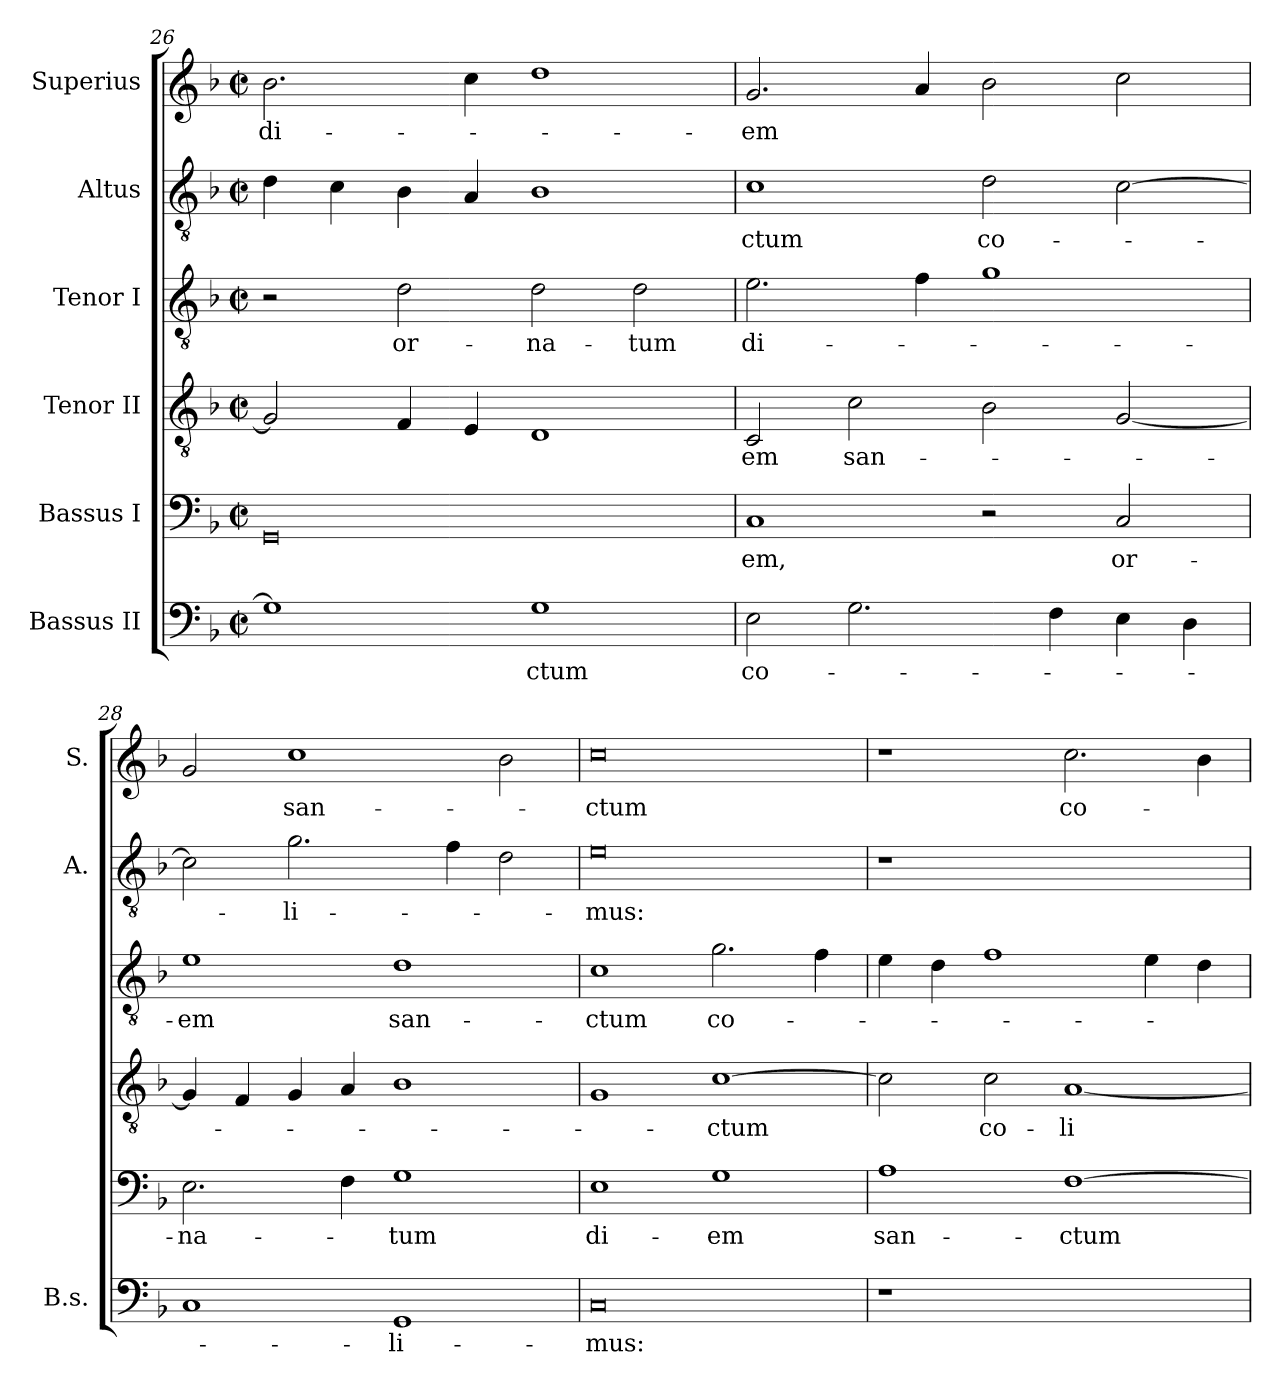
**kern	**text	**kern	**text	**kern	**text	**kern	**text	**kern	**text	**kern	**text
*part6	*part6	*part5	*part5	*part4	*part4	*part3	*part3	*part2	*part2	*part1	*part1
*staff6	*staff6	*staff5	*staff5	*staff4	*staff4	*staff3	*staff3	*staff2	*staff2	*staff1	*staff1
*I"Bassus II	*	*I"Bassus I	*	*I"Tenor II	*	*I"Tenor I	*	*I"Altus	*	*I"Superius	*
*I'B.s.	*	*	*	*	*	*	*	*I'A.	*	*I'S.	*
*clefF4	*	*clefF4	*	*clefGv2	*	*clefGv2	*	*clefGv2	*	*clefG2	*
*	*	*	*	*ITrd7c12	*	*ITrd7c12	*	*ITrd7c12	*	*	*
*k[b-]	*	*k[b-]	*	*k[b-]	*	*k[b-]	*	*k[b-]	*	*k[b-]	*
*F:	*	*F:	*	*F:	*	*F:	*	*F:	*	*F:	*
*M2/2	*	*M2/2	*	*M2/2	*	*M2/2	*	*M2/2	*	*M2/2	*
*met(c|)	*	*met(c|)	*	*met(c|)	*	*met(c|)	*	*met(c|)	*	*met(c|)	*
=26	=26	=26	=26	=26	=26	=26	=26	=26	=26	=26	=26
!	!	!	!	!	!	!	!	!	!	!	!LO:LY:b:color=#000000
1Gi]	.	0GGi	.	2GGi/]	.	2r	.	4Di\	.	2.b-i\	di-
.	.	.	.	.	.	.	.	4Ci\	.	.	.
!	!	!	!	!	!	!	!LO:LY:b:color=#000000	!	!	!	!
.	.	.	.	4FFi/	.	2Di\	or-	4BB-i\	.	.	.
.	.	.	.	4EEi/	.	.	.	4AAi/	.	4cci\	.
!	!LO:LY:b:color=#000000	!	!	!	!	!	!	!	!	!	!
!	!	!	!	!	!	!	!LO:LY:b:color=#000000	!	!	!	!
1Gi	-ctum	.	.	1DDi	.	2Di\	-na-	1BB-i	.	1ddi	.
!	!	!	!	!	!	!	!LO:LY:b:color=#000000	!	!	!	!
.	.	.	.	.	.	2Di\	-tum	.	.	.	.
=27	=27	=27	=27	=27	=27	=27	=27	=27	=27	=27	=27
!	!LO:LY:b:color=#000000	!	!	!	!	!	!	!	!	!	!
!	!	!	!LO:LY:b:color=#000000	!	!	!	!	!	!	!	!
!	!	!	!	!	!LO:LY:b:color=#000000	!	!	!	!	!	!
!	!	!	!	!	!	!	!LO:LY:b:color=#000000	!	!	!	!
!	!	!	!	!	!	!	!	!	!LO:LY:b:color=#000000	!	!
!	!	!	!	!	!	!	!	!	!	!	!LO:LY:b:color=#000000
2Ei\	co-	1Ci	-em,	2CCi/	-em	2.Ei\	di-	1Ci	-ctum	2.gi/	-em
!	!	!	!	!	!LO:LY:b:color=#000000	!	!	!	!	!	!
2.Gi\	.	.	.	2Ci\	san-	.	.	.	.	.	.
.	.	.	.	.	.	4Fi\	.	.	.	4ai/	.
!	!	!	!	!	!	!	!	!	!LO:LY:b:color=#000000	!	!
.	.	2r	.	2BB-i\	.	1Gi	.	2Di\	co-	2b-i\	.
4Fi\	.	.	.	.	.	.	.	.	.	.	.
!	!	!	!LO:LY:b:color=#000000	!	!	!	!	!	!	!	!
4Ei\	.	2Ci/	or-	[<2GGi/	.	.	.	[>2Ci\	.	2cci\	.
4Di\	.	.	.	.	.	.	.	.	.	.	.
=28	=28	=28	=28	=28	=28	=28	=28	=28	=28	=28	=28
!	!	!	!LO:LY:b:color=#000000	!	!	!	!	!	!	!	!
!	!	!	!	!	!	!	!LO:LY:b:color=#000000	!	!	!	!
1Ci	.	2.Ei\	-na-	4GGi/]	.	1Ei	-em	2Ci\]	.	2gi/	.
.	.	.	.	4FFi/	.	.	.	.	.	.	.
!	!	!	!	!	!	!	!	!	!LO:LY:b:color=#000000	!	!
!	!	!	!	!	!	!	!	!	!	!	!LO:LY:b:color=#000000
.	.	.	.	4GGi/	.	.	.	2.Gi\	-li-	1cci	san-
.	.	4Fi\	.	4AAi/	.	.	.	.	.	.	.
!	!LO:LY:b:color=#000000	!	!	!	!	!	!	!	!	!	!
!	!	!	!LO:LY:b:color=#000000	!	!	!	!	!	!	!	!
!	!	!	!	!	!	!	!LO:LY:b:color=#000000	!	!	!	!
1GGi	-li-	1Gi	-tum	1BB-i	.	1Di	san-	.	.	.	.
.	.	.	.	.	.	.	.	4Fi\	.	.	.
.	.	.	.	.	.	.	.	2Di\	.	2b-i\	.
=29	=29	=29	=29	=29	=29	=29	=29	=29	=29	=29	=29
!	!LO:LY:b:color=#000000	!	!	!	!	!	!	!	!	!	!
!	!	!	!LO:LY:b:color=#000000	!	!	!	!	!	!	!	!
!	!	!	!	!	!	!	!LO:LY:b:color=#000000	!	!	!	!
!	!	!	!	!	!	!	!	!	!LO:LY:b:color=#000000	!	!
!	!	!	!	!	!	!	!	!	!	!	!LO:LY:b:color=#000000
0Ci	-mus:	1Ei	di-	1GGi	.	1Ci	-ctum	0Ei	-mus:	0cci	-ctum
!	!	!	!LO:LY:b:color=#000000	!	!	!	!	!	!	!	!
!	!	!	!	!	!LO:LY:b:color=#000000	!	!	!	!	!	!
!	!	!	!	!	!	!	!LO:LY:b:color=#000000	!	!	!	!
.	.	1Gi	-em	[>1Ci	-ctum	2.Gi\	co-	.	.	.	.
.	.	.	.	.	.	4Fi\	.	.	.	.	.
!!LO:PB:g=z
=30	=30	=30	=30	=30	=30	=30	=30	=30	=30	=30	=30
!LO:N:vis=1	!	!	!	!	!	!	!	!	!	!	!
!	!	!	!LO:LY:b:color=#000000	!	!	!	!	!LO:N:vis=1	!	!	!
1r	.	1Ai	san-	2Ci\]	.	4Ei\	.	1r	.	1r	.
.	.	.	.	.	.	4Di\	.	.	.	.	.
!	!	!	!	!	!LO:LY:b:color=#000000	!	!	!	!	!	!
.	.	.	.	2Ci\	co-	1Fi	.	.	.	.	.
!	!	!	!LO:LY:b:color=#000000	!	!	!	!	!	!	!	!
!	!	!	!	!	!LO:LY:b:color=#000000	!	!	!	!	!	!
!	!	!	!	!	!	!	!	!	!	!	!LO:LY:b:color=#000000
1ryy	.	[>1Fi	-ctum	[<1AAi	-li-	.	.	1ryy	.	2.cci\	co-
.	.	.	.	.	.	4Ei\	.	.	.	.	.
.	.	.	.	.	.	4Di\	.	.	.	4b-i\	.
=	=	=	=	=	=	=	=	=	=	=	=
*-	*-	*-	*-	*-	*-	*-	*-	*-	*-	*-	*-
